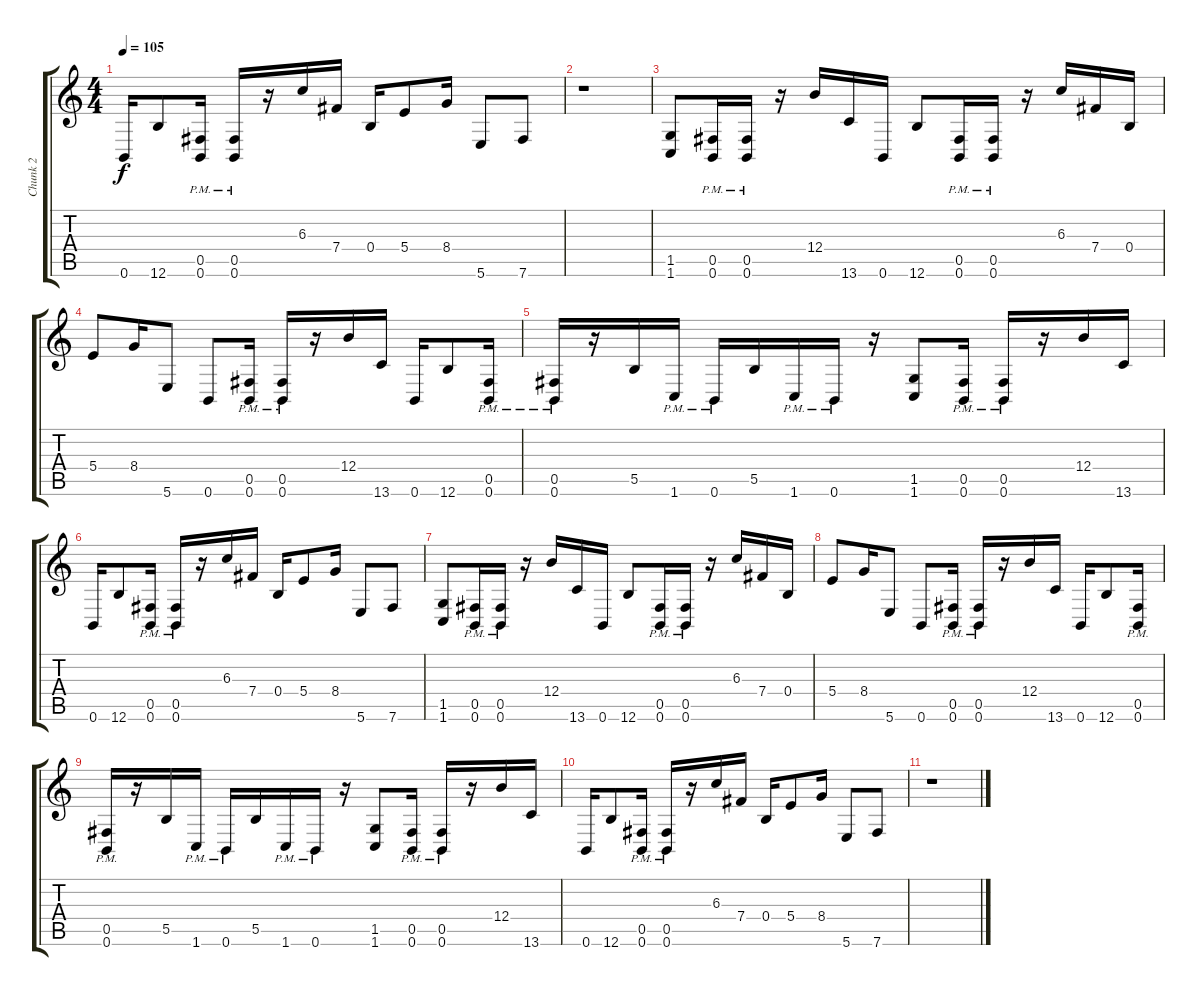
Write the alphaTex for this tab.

\track ("Chunk 2" "Chunk 2") {instrument distortionguitar}
\staff {score tabs}
\tuning (Eb4 Bb3 Gb3 B2 Gb2 B1) {hide}
\ts (4 4)
\tempo 105
\clef g2
\ks c
0.6.16{dy f} 12.6.8 (0.5{pm} 0.6{pm}).16 (0.5{pm} 0.6{pm}).16 r.16 6.3.16 7.4.16 0.4.16 5.4.8 8.4.16 5.6.8 7.6.8 |
r.1 |
(1.5 1.6).8 (0.5{pm} 0.6{pm}).16 (0.5{pm} 0.6{pm}).16 r.16 12.4.16 13.6.16 0.6.16 12.6.8 (0.5{pm} 0.6{pm}).16 (0.5{pm} 0.6{pm}).16 r.16 6.3.16 7.4.16 0.4.16 |
5.4.8 8.4.16 5.6.8 0.6.8 (0.5{pm} 0.6{pm}).16 (0.5{pm} 0.6{pm}).16 r.16 12.4.16 13.6.16 0.6.16 12.6.8 (0.5{pm} 0.6{pm}).16 |
(0.5{pm} 0.6{pm}).16 r.16 5.5.16 1.6{pm}.16 0.6{pm}.16 5.5.16 1.6{pm}.16 0.6{pm}.16 r.16 (1.5 1.6).8 (0.5{pm} 0.6{pm}).16 (0.5{pm} 0.6{pm}).16 r.16 12.4.16 13.6.16 |
0.6.16 12.6.8 (0.5{pm} 0.6{pm}).16 (0.5{pm} 0.6{pm}).16 r.16 6.3.16 7.4.16 0.4.16 5.4.8 8.4.16 5.6.8 7.6.8 |
(1.5 1.6).8 (0.5{pm} 0.6{pm}).16 (0.5{pm} 0.6{pm}).16 r.16 12.4.16 13.6.16 0.6.16 12.6.8 (0.5{pm} 0.6{pm}).16 (0.5{pm} 0.6{pm}).16 r.16 6.3.16 7.4.16 0.4.16 |
5.4.8 8.4.16 5.6.8 0.6.8 (0.5{pm} 0.6{pm}).16 (0.5{pm} 0.6{pm}).16 r.16 12.4.16 13.6.16 0.6.16 12.6.8 (0.5{pm} 0.6{pm}).16 |
(0.5{pm} 0.6{pm}).16 r.16 5.5.16 1.6{pm}.16 0.6{pm}.16 5.5.16 1.6{pm}.16 0.6{pm}.16 r.16 (1.5 1.6).8 (0.5{pm} 0.6{pm}).16 (0.5{pm} 0.6{pm}).16 r.16 12.4.16 13.6.16 |
0.6.16 12.6.8 (0.5{pm} 0.6{pm}).16 (0.5{pm} 0.6{pm}).16 r.16 6.3.16 7.4.16 0.4.16 5.4.8 8.4.16 5.6.8 7.6.8 |
r.1
